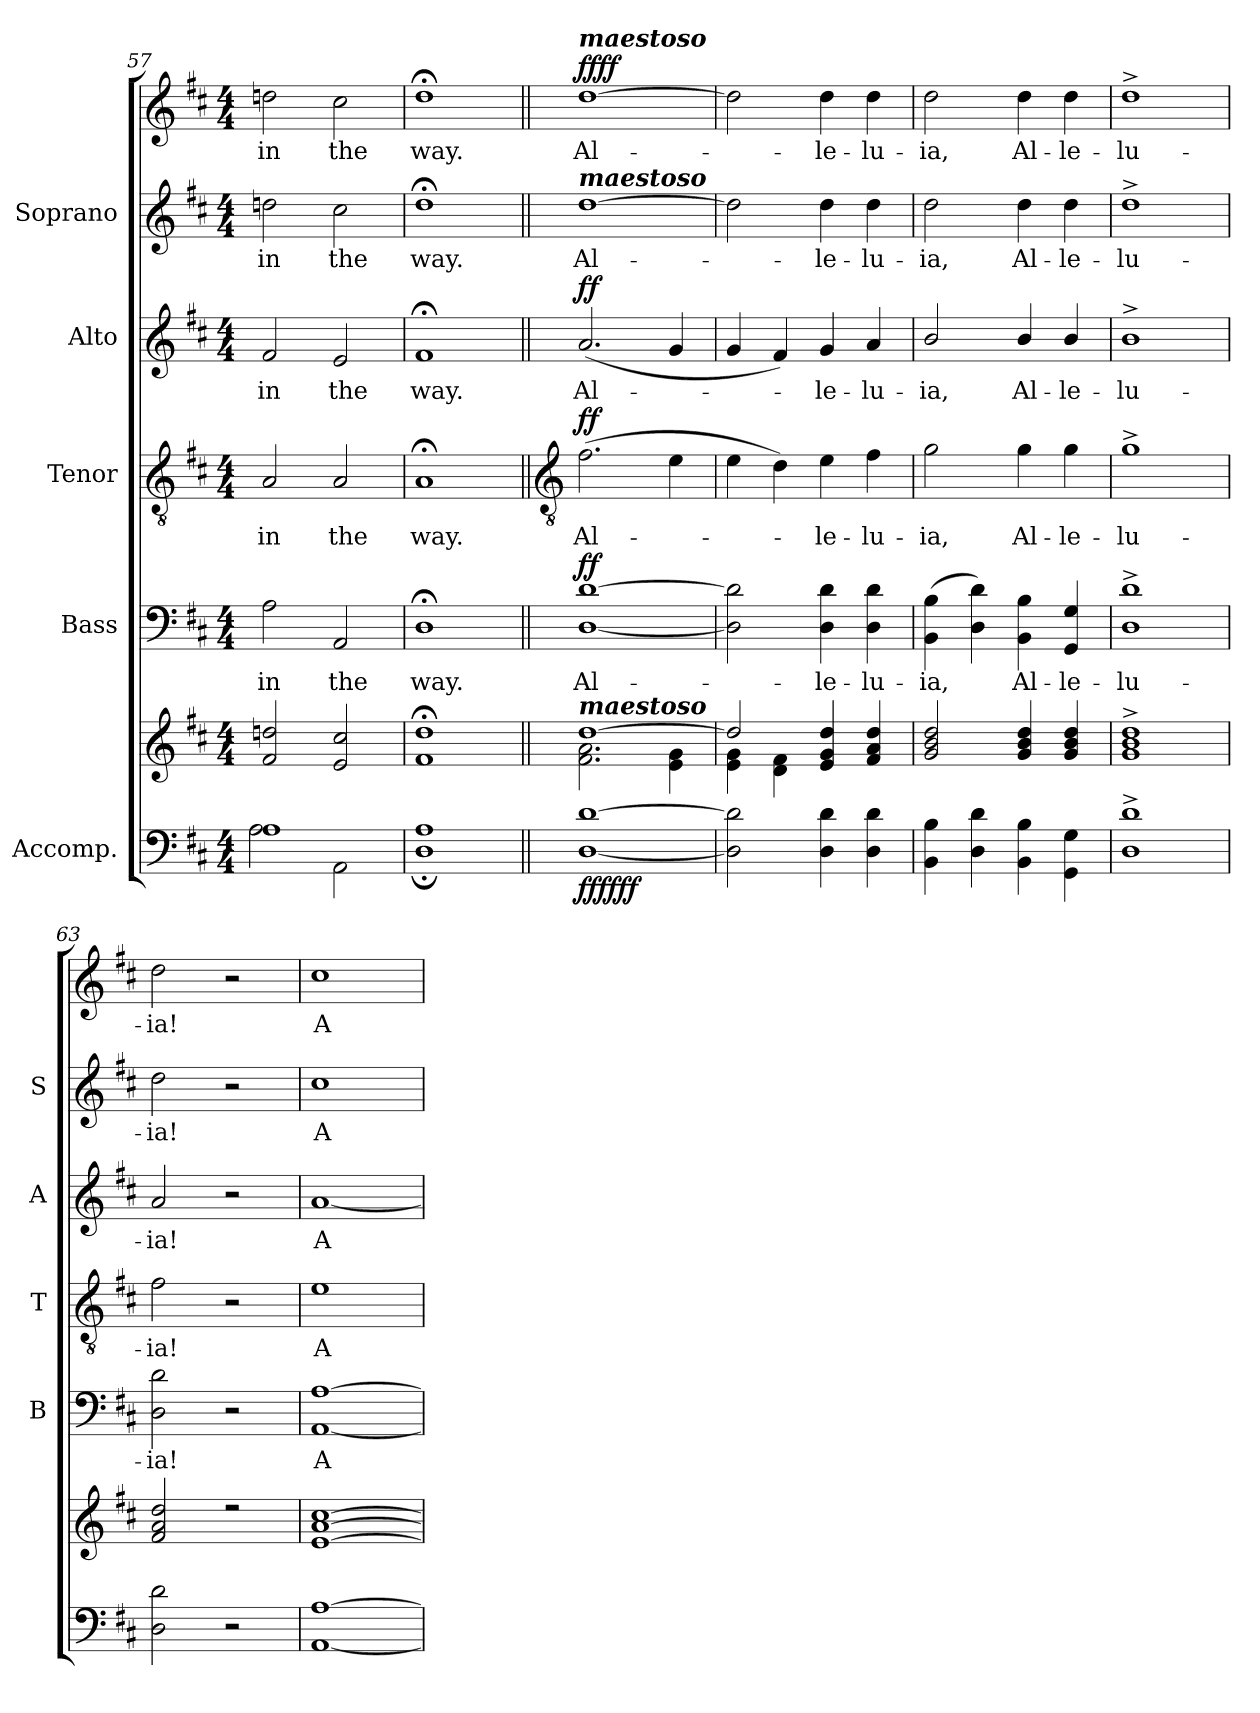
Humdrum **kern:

**kern	**kern	**dynam	**kern	**text	**dynam	**kern	**text	**dynam	**kern	**text	**dynam	**kern	**text	**kern	**text	**dynam
*part5	*part5	*part5	*part4	*part4	*part4	*part3	*part3	*part3	*part2	*part2	*part2	*part1	*part1	*part1	*part1	*part1
*staff7	*staff6	*staff6/7	*staff5	*staff5	*staff5	*staff4	*staff4	*staff4	*staff3	*staff3	*staff3	*staff2	*staff2	*staff1	*staff1	*staff1/2
*I"Accomp.	*	*	*I"Bass	*	*	*I"Tenor	*	*	*I"Alto	*	*	*I"Soprano	*	*	*	*
*	*	*	*I'B	*	*	*I'T	*	*	*I'A	*	*	*I'S	*	*	*	*
*clefF4	*clefG2	*	*clefF4	*	*	*clefGv2	*	*	*clefG2	*	*	*clefG2	*	*clefG2	*	*
*k[f#c#]	*k[f#c#]	*	*k[f#c#]	*	*	*k[f#c#]	*	*	*k[f#c#]	*	*	*k[f#c#]	*	*k[f#c#]	*	*
*D:	*D:	*	*D:	*	*	*D:	*	*	*D:	*	*	*D:	*	*D:	*	*
*M4/4	*M4/4	*	*M4/4	*	*	*M4/4	*	*	*M4/4	*	*	*M4/4	*	*M4/4	*	*
=57	=57	=57	=57	=57	=57	=57	=57	=57	=57	=57	=57	=57	=57	=57	=57	=57
*^	*^	*	*	*	*	*	*	*	*	*	*	*	*	*	*	*
!	!	!	!	!	!	!LO:LY:b	!	!	!LO:LY:b	!	!	!LO:LY:b	!	!	!LO:LY:b	!	!LO:LY:b	!
1A/	2A\	2f# 2ddn	2ryy	.	2A	in	.	2A	in	.	2f#	in	.	2ddn	in	2ddn	in	.
!	!	!	!	!	!	!LO:LY:b	!	!	!LO:LY:b	!	!	!LO:LY:b	!	!	!LO:LY:b	!	!LO:LY:b	!
.	2AA\	2e 2cc#	2ryy	.	2AA	the	.	2A	the	.	2e	the	.	2cc#	the	2cc#	the	.
=58	=58	=58	=58	=58	=58	=58	=58	=58	=58	=58	=58	=58	=58	=58	=58	=58	=58	=58
!	!	!	!	!	!	!LO:LY:b	!	!	!LO:LY:b	!	!	!LO:LY:b	!	!	!LO:LY:b	!	!LO:LY:b	!
1A/	1D;\	1dd;<	1f#\	.	1D;<	way.	.	1A;<	way.	.	1f#;<	way.	.	1dd;<	way.	1dd;<	way.	.
*v	*v	*	*	*	*	*	*	*	*	*	*	*	*	*	*	*	*	*
!!LO:LB:g=z
=59||	=59||	=59||	=59||	=59||	=59||	=59||	=59||	=59||	=59||	=59||	=59||	=59||	=59||	=59||	=59||	=59||	=59||
*	*	*	*	*	*	*	*clefGv2	*	*	*	*	*	*	*	*	*	*
*^	*	*	*	*	*	*	*	*	*	*	*	*	*	*	*	*	*
!	!	!	!	!	!	!	!	!	!	!	!	!	!	!	!	!LO:TX:a:Bi:t=maestoso	!	!
!	!	!	!	!	!	!	!	!	!	!	!	!	!	!LO:TX:a:Bi:t=maestoso	!	!	!	!
!	!	!LO:TX:a:Bi:t=maestoso	!	!	!	!	!	!	!	!	!	!	!	!	!	!	!	!
!	!	!	!	!LO:DY:b=2	!	!LO:LY:b	!	!	!LO:LY:b	!	!	!LO:LY:b	!	!	!LO:LY:b	!	!LO:LY:b	!
!	!	!	!	!LO:DY:n=1:b	!	!	!	!	!	!	!	!	!	!	!	!	!	!
!	!	!	!	!LO:DY:n=2:b	!	!	!LO:DY:b	!	!	!LO:DY:b	!	!	!LO:DY:b	!	!	!	!	!LO:DY:b=2
!	!	!	!	!	!	!	!	!	!	!	!	!	!	!	!	!	!	!LO:DY:n=1:b
*v	*v	*	*	*	*	*	*	*	*	*	*	*	*	*	*	*	*	*
[1D [1d	[1dd	2.f#\ 2.a\	ff ff ff	[1D [1d	Al-	ff	(>2.f#	Al-	ff	(<2.a	Al-	ff	[1dd	Al-	[1dd	Al-	ff ff
.	.	4e\ 4g\	.	.	.	.	4e	.	.	4g	.	.	.	.	.	.	.
=60	=60	=60	=60	=60	=60	=60	=60	=60	=60	=60	=60	=60	=60	=60	=60	=60	=60
2D] 2d]	2dd/]	4e\ 4g\	.	2D] 2d]	.	.	4e	.	.	4g	.	.	2dd]	.	2dd]	.	.
.	.	4d\ 4f#\	.	.	.	.	4d)	.	.	4f#)	.	.	.	.	.	.	.
!	!	!	!	!	!LO:LY:b	!	!	!LO:LY:b	!	!	!LO:LY:b	!	!	!LO:LY:b	!	!LO:LY:b	!
4D 4d	4e 4g 4dd	2ryy	.	4D 4d	le-	.	4e	le-	.	4g	le-	.	4dd	le-	4dd	le-	.
!	!	!	!	!	!LO:LY:b	!	!	!LO:LY:b	!	!	!LO:LY:b	!	!	!LO:LY:b	!	!LO:LY:b	!
4D 4d	4f# 4a 4dd	.	.	4D 4d	-lu-	.	4f#	-lu-	.	4a	-lu-	.	4dd	-lu-	4dd	-lu-	.
=61	=61	=61	=61	=61	=61	=61	=61	=61	=61	=61	=61	=61	=61	=61	=61	=61	=61
!	!	!	!	!	!LO:LY:b	!	!	!LO:LY:b	!	!	!LO:LY:b	!	!	!LO:LY:b	!	!LO:LY:b	!
4BB 4B	2g 2b 2dd	1ryy	.	(>4BB 4B	-ia,	.	2g	-ia,	.	2b/	-ia,	.	2dd	-ia,	2dd	-ia,	.
4D 4d	.	.	.	4D 4d)	.	.	.	.	.	.	.	.	.	.	.	.	.
!	!	!	!	!	!LO:LY:b	!	!	!LO:LY:b	!	!	!LO:LY:b	!	!	!LO:LY:b	!	!LO:LY:b	!
4BB 4B	4g 4b 4dd	.	.	4BB 4B	Al-	.	4g	Al-	.	4b/	Al-	.	4dd	Al-	4dd	Al-	.
!	!	!	!	!	!LO:LY:b	!	!	!LO:LY:b	!	!	!LO:LY:b	!	!	!LO:LY:b	!	!LO:LY:b	!
4GG\ 4G\	4g 4b 4dd	.	.	4GG 4G	-le-	.	4g	-le-	.	4b/	-le-	.	4dd	-le-	4dd	-le-	.
=62	=62	=62	=62	=62	=62	=62	=62	=62	=62	=62	=62	=62	=62	=62	=62	=62	=62
!	!	!	!	!	!LO:LY:b	!	!	!LO:LY:b	!	!	!LO:LY:b	!	!	!LO:LY:b	!	!LO:LY:b	!
1D^ 1d^	1g^ 1b^ 1dd^	1ryy	.	1D^ 1d^	-lu-	.	1g^	-lu-	.	1b^	-lu-	.	1dd^	-lu-	1dd^	-lu-	.
=63	=63	=63	=63	=63	=63	=63	=63	=63	=63	=63	=63	=63	=63	=63	=63	=63	=63
!	!	!	!	!	!LO:LY:b	!	!	!LO:LY:b	!	!	!LO:LY:b	!	!	!LO:LY:b	!	!LO:LY:b	!
2D 2d	2f# 2a 2dd	1ryy	.	2D 2d	-ia!	.	2f#	-ia!	.	2a	-ia!	.	2dd	-ia!	2dd	-ia!	.
2r	2r	.	.	2r	.	.	2r	.	.	2r	.	.	2r	.	2r	.	.
=64	=64	=64	=64	=64	=64	=64	=64	=64	=64	=64	=64	=64	=64	=64	=64	=64	=64
!	!	!	!	!	!LO:LY:b	!	!	!LO:LY:b	!	!	!LO:LY:b	!	!	!LO:LY:b	!	!LO:LY:b	!
[1AA [1A	[1e [1a [1cc#	1ryy	.	[1AA [1A	A-	.	1e	A-	.	[1a	A-	.	1cc#	A-	1cc#	A-	.
*	*v	*v	*	*	*	*	*	*	*	*	*	*	*	*	*	*	*
=	=	=	=	=	=	=	=	=	=	=	=	=	=	=	=	=
*-	*-	*-	*-	*-	*-	*-	*-	*-	*-	*-	*-	*-	*-	*-	*-	*-
